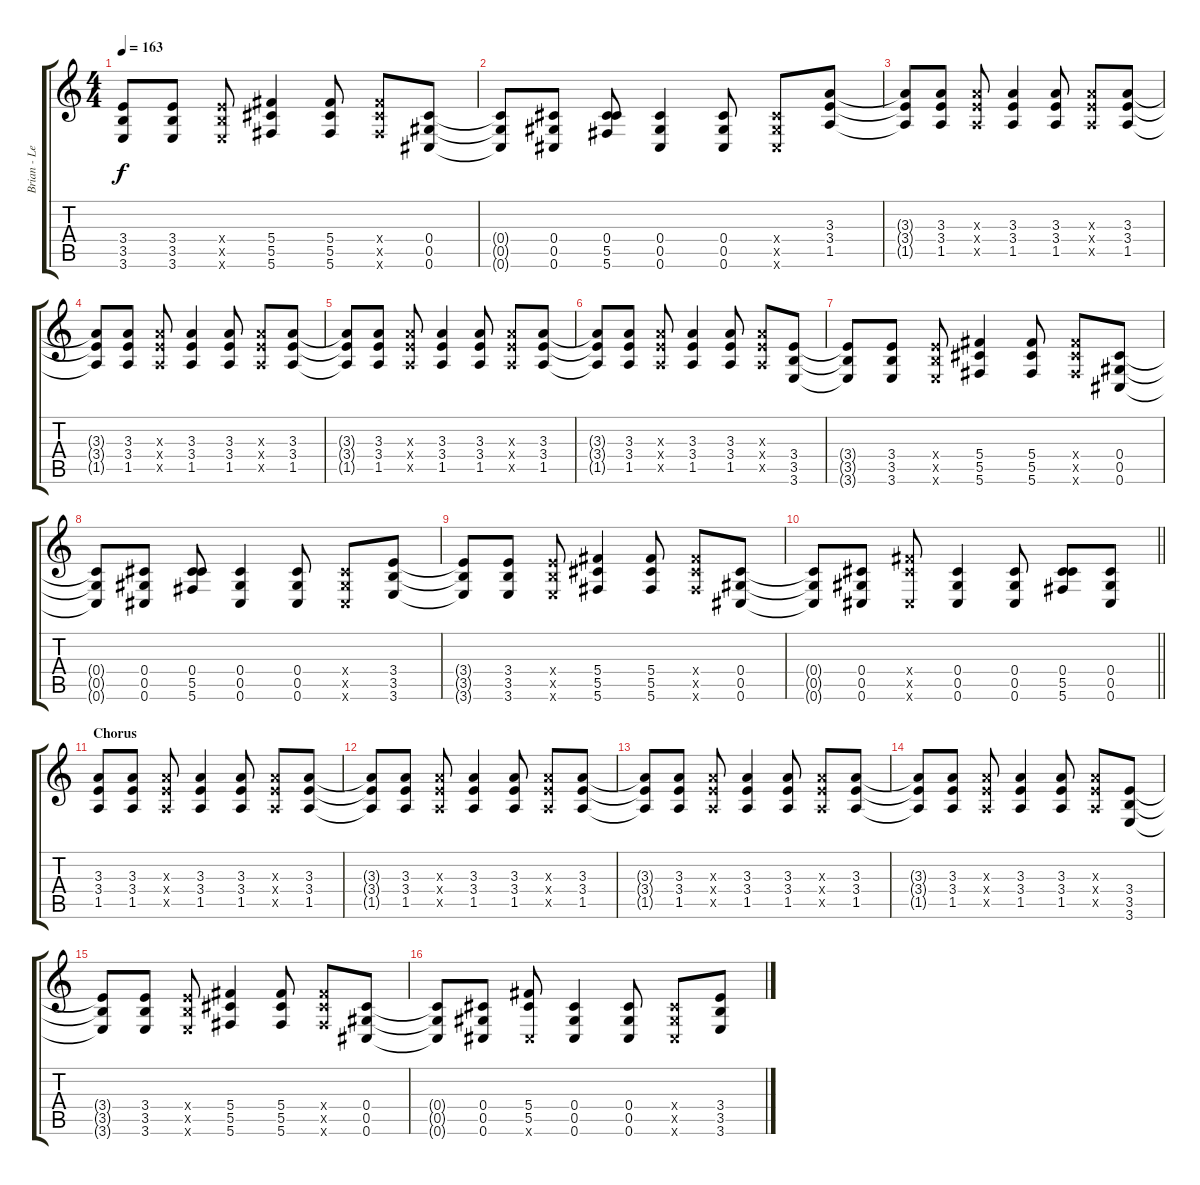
\track ("Brian - Lead Guitar Overdub" "Brian - Le") {instrument overdrivenguitar}
\staff {score tabs}
\tuning (Eb4 Bb3 Gb3 Db3 Ab2 Db2) {hide}
\ts (4 4)
\tempo 163
\clef g2
\ks c
(3.4{t} 3.5{t} 3.6{t}).8{dy f} (3.4 3.5 3.6).8 (3.4{x} 3.5{x} 3.6{x}).8 (5.4 5.5 5.6).4 (5.4 5.5 5.6).8 (5.4{x} 5.5{x} 5.6{x}).8 (0.4 0.5 0.6).8 |
(0.4{t} 0.5{t} 0.6{t}).8 (0.4 0.5 0.6).8 (0.4 5.5 5.6).8 (0.4 0.5 0.6).4 (0.4 0.5 0.6).8 (0.4{x} 0.5{x} 0.6{x}).8 (3.3 3.4 1.5).8 |
(3.3{t} 3.4{t} 1.5{t}).8 (3.3 3.4 1.5).8 (3.3{x} 3.4{x} 1.5{x}).8 (3.3 3.4 1.5).4 (3.3 3.4 1.5).8 (3.3{x} 3.4{x} 1.5{x}).8 (3.3 3.4 1.5).8 |
(3.3{t} 3.4{t} 1.5{t}).8 (3.3 3.4 1.5).8 (3.3{x} 3.4{x} 1.5{x}).8 (3.3 3.4 1.5).4 (3.3 3.4 1.5).8 (3.3{x} 3.4{x} 1.5{x}).8 (3.3 3.4 1.5).8 |
(3.3{t} 3.4{t} 1.5{t}).8 (3.3 3.4 1.5).8 (3.3{x} 3.4{x} 1.5{x}).8 (3.3 3.4 1.5).4 (3.3 3.4 1.5).8 (3.3{x} 3.4{x} 1.5{x}).8 (3.3 3.4 1.5).8 |
(3.3{t} 3.4{t} 1.5{t}).8 (3.3 3.4 1.5).8 (3.3{x} 3.4{x} 1.5{x}).8 (3.3 3.4 1.5).4 (3.3 3.4 1.5).8 (3.3{x} 3.4{x} 1.5{x}).8 (3.4 3.5 3.6).8 |
(3.4{t} 3.5{t} 3.6{t}).8 (3.4 3.5 3.6).8 (3.4{x} 3.5{x} 3.6{x}).8 (5.4 5.5 5.6).4 (5.4 5.5 5.6).8 (5.4{x} 5.5{x} 5.6{x}).8 (0.4 0.5 0.6).8 |
(0.4{t} 0.5{t} 0.6{t}).8 (0.4 0.5 0.6).8 (0.4 5.5 5.6).8 (0.4 0.5 0.6).4 (0.4 0.5 0.6).8 (0.4{x} 0.5{x} 0.6{x}).8 (3.4 3.5 3.6).8 |
(3.4{t} 3.5{t} 3.6{t}).8 (3.4 3.5 3.6).8 (3.4{x} 3.5{x} 3.6{x}).8 (5.4 5.5 5.6).4 (5.4 5.5 5.6).8 (5.4{x} 5.5{x} 5.6{x}).8 (0.4 0.5 0.6).8 |
\barLineRight lightlight
(0.4{t} 0.5{t} 0.6{t}).8 (0.4 0.5 0.6).8 (5.4{x} 5.5{x} 0.6{x}).8 (0.4 0.5 0.6).4 (0.4 0.5 0.6).8 (0.4 5.5 5.6).8 (0.4 0.5 0.6).8 |
\section ("" "Chorus")
(3.3 3.4 1.5).8{volume 8} (3.3 3.4 1.5).8 (3.3{x} 3.4{x} 1.5{x}).8 (3.3 3.4 1.5).4 (3.3 3.4 1.5).8 (3.3{x} 3.4{x} 1.5{x}).8 (3.3 3.4 1.5).8 |
(3.3{t} 3.4{t} 1.5{t}).8 (3.3 3.4 1.5).8 (3.3{x} 3.4{x} 1.5{x}).8 (3.3 3.4 1.5).4 (3.3 3.4 1.5).8 (3.3{x} 3.4{x} 1.5{x}).8 (3.3 3.4 1.5).8 |
(3.3{t} 3.4{t} 1.5{t}).8 (3.3 3.4 1.5).8 (3.3{x} 3.4{x} 1.5{x}).8 (3.3 3.4 1.5).4 (3.3 3.4 1.5).8 (3.3{x} 3.4{x} 1.5{x}).8 (3.3 3.4 1.5).8 |
(3.3{t} 3.4{t} 1.5{t}).8 (3.3 3.4 1.5).8 (3.3{x} 3.4{x} 1.5{x}).8 (3.3 3.4 1.5).4 (3.3 3.4 1.5).8 (3.3{x} 3.4{x} 1.5{x}).8 (3.4 3.5 3.6).8 |
(3.4{t} 3.5{t} 3.6{t}).8 (3.4 3.5 3.6).8 (3.4{x} 3.5{x} 3.6{x}).8 (5.4 5.5 5.6).4 (5.4 5.5 5.6).8 (5.4{x} 5.5{x} 5.6{x}).8 (0.4 0.5 0.6).8 |
(0.4{t} 0.5{t} 0.6{t}).8 (0.4 0.5 0.6).8 (5.4 5.5 0.6{x}).8 (0.4 0.5 0.6).4 (0.4 0.5 0.6).8 (0.4{x} 0.5{x} 0.6{x}).8 (3.4 3.5 3.6).8
